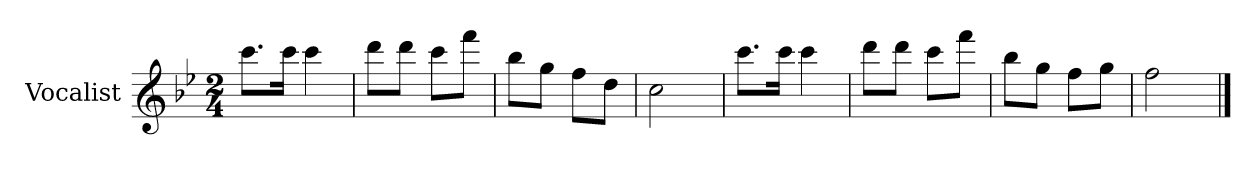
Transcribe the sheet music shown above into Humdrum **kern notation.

**kern
*part1
*staff1
*I"Vocalist
*k[b-e-]
*B-:
*M2/4
=
8.cccL
16cccJk
4ccc
=1
8dddL
8dddJ
8cccL
8fffJ
=2
8bb-L
8ggJ
8ffL
8ddJ
=3
2cc
=4
8.cccL
16cccJk
4ccc
=5
8dddL
8dddJ
8cccL
8fffJ
=6
8bb-L
8ggJ
8ffL
8ggJ
=7
2ff
==
*-
